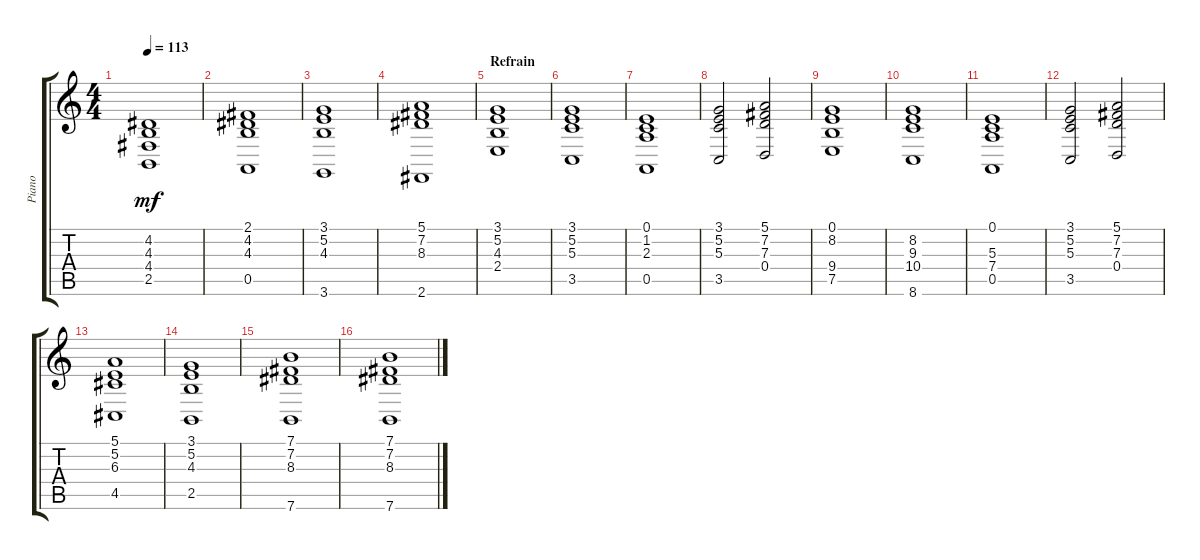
\track ("Piano" "Piano") {instrument electricpiano2}
\staff {score tabs}
\tuning (E4 B3 G3 D3 A2 E2) {hide}
\ts (4 4)
\tempo 113
\clef g2
\ks c
(4.2 4.3 4.4 2.5).1{dy mf} |
(2.1 4.2 4.3 0.5).1 |
(3.1 5.2 4.3 3.6).1 |
(5.1 7.2 8.3 2.6).1 |
\section ("" "Refrain")
(3.1 5.2 4.3 2.4).1 |
(3.1 5.2 5.3 3.5).1 |
(0.1 1.2 2.3 0.5).1 |
(3.1 5.2 5.3 3.5).2 (5.1 7.2 7.3 0.4).2 |
(0.1 8.2 9.4 7.5).1 |
(8.2 9.3 10.4 8.6).1 |
(0.1 5.3 7.4 0.5).1 |
(3.1 5.2 5.3 3.5).2 (5.1 7.2 7.3 0.4).2 |
(5.1 5.2 6.3 4.5).1 |
(3.1 5.2 4.3 2.5).1 |
(7.1 7.2 8.3 7.6).1 |
(7.1 7.2 8.3 7.6).1
